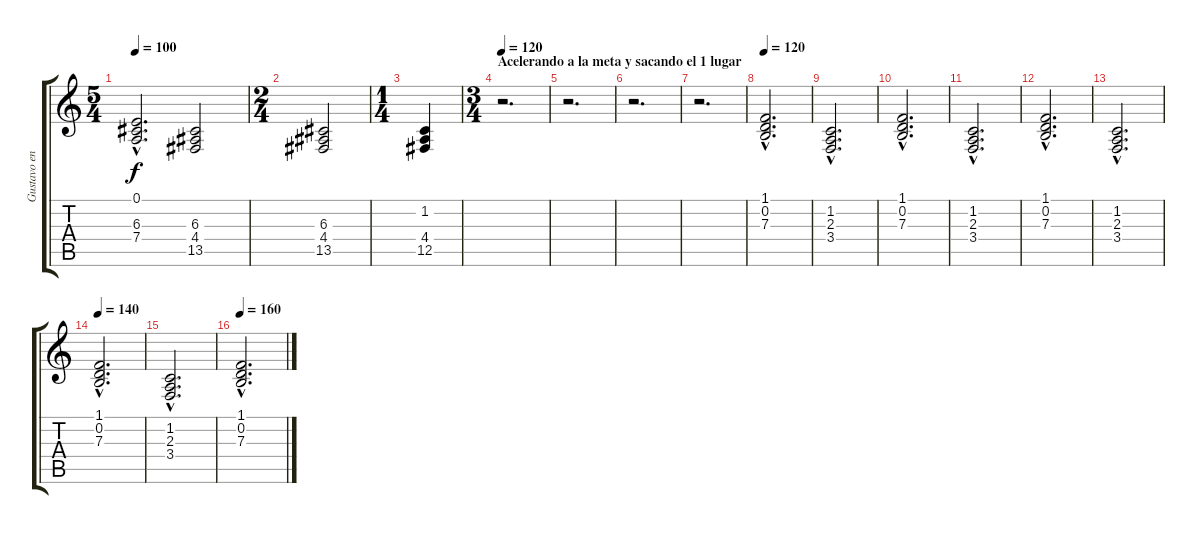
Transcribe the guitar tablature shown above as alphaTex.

\track ("Gustavo en llave de sol" "Gustavo en") {instrument pad3polysynth}
\staff {score tabs}
\tuning (E4 B3 G3 D3 A2 E2) {hide}
\ts (5 4)
\tempo 100
\clef g2
\ks c
(0.1{hac} 6.3{hac} 7.4{hac}).2{d dy f} (6.3 4.4 13.5).2 |
\ts (2 4)
(6.3 4.4 13.5).2 |
\ts (1 4)
(1.2 4.4 12.5).4 |
\ts (3 4)
\section ("" "Acelerando a la meta y sacando el 1 lugar")
\tempo 120
r.2{d} |
r.2{d} |
r.2{d} |
r.2{d} |
\tempo 120
(1.1{hac} 0.2{hac} 7.3{hac}).2{d instrument electricgrandpiano} |
(1.2{hac} 2.3{hac} 3.4{hac}).2{d} |
(1.1{hac} 0.2{hac} 7.3{hac}).2{d} |
(1.2{hac} 2.3{hac} 3.4{hac}).2{d} |
(1.1{hac} 0.2{hac} 7.3{hac}).2{d instrument electricgrandpiano} |
(1.2{hac} 2.3{hac} 3.4{hac}).2{d} |
\tempo 140
(1.1{hac} 0.2{hac} 7.3{hac}).2{d} |
(1.2{hac} 2.3{hac} 3.4{hac}).2{d} |
\tempo 160
(1.1{hac} 0.2{hac} 7.3{hac}).2{d}
